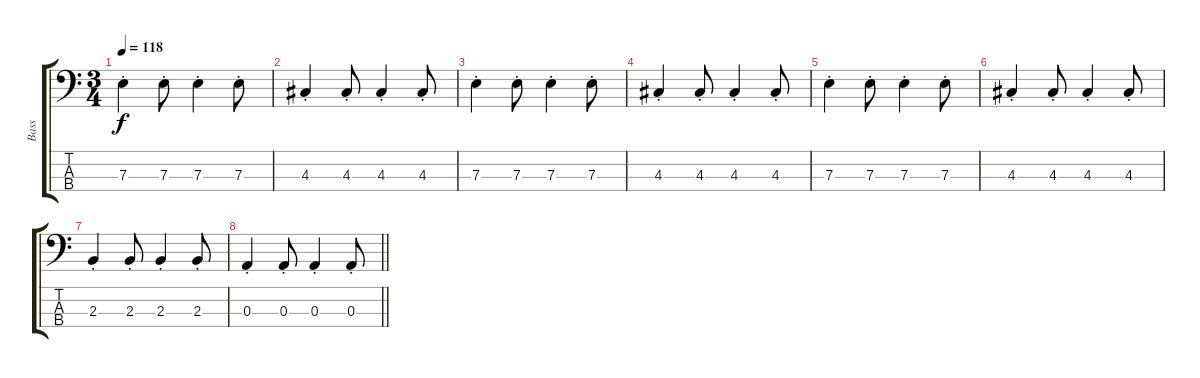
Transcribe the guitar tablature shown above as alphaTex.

\track ("Bass" "Bass") {instrument electricbassfinger}
\staff {score tabs}
\tuning (G2 D2 A1 E1) {hide}
\ts (3 4)
\tempo 118
\clef f4
\ks c
7.3{st}.4{dy f} 7.3{st}.8 7.3{st}.4 7.3{st}.8 |
4.3{st}.4 4.3{st}.8 4.3{st}.4 4.3{st}.8 |
7.3{st}.4 7.3{st}.8 7.3{st}.4 7.3{st}.8 |
4.3{st}.4 4.3{st}.8 4.3{st}.4 4.3{st}.8 |
7.3{st}.4 7.3{st}.8 7.3{st}.4 7.3{st}.8 |
4.3{st}.4 4.3{st}.8 4.3{st}.4 4.3{st}.8 |
2.3{st}.4 2.3{st}.8 2.3{st}.4 2.3{st}.8 |
\barLineRight lightlight
0.3{st}.4 0.3{st}.8 0.3{st}.4 0.3{st}.8
